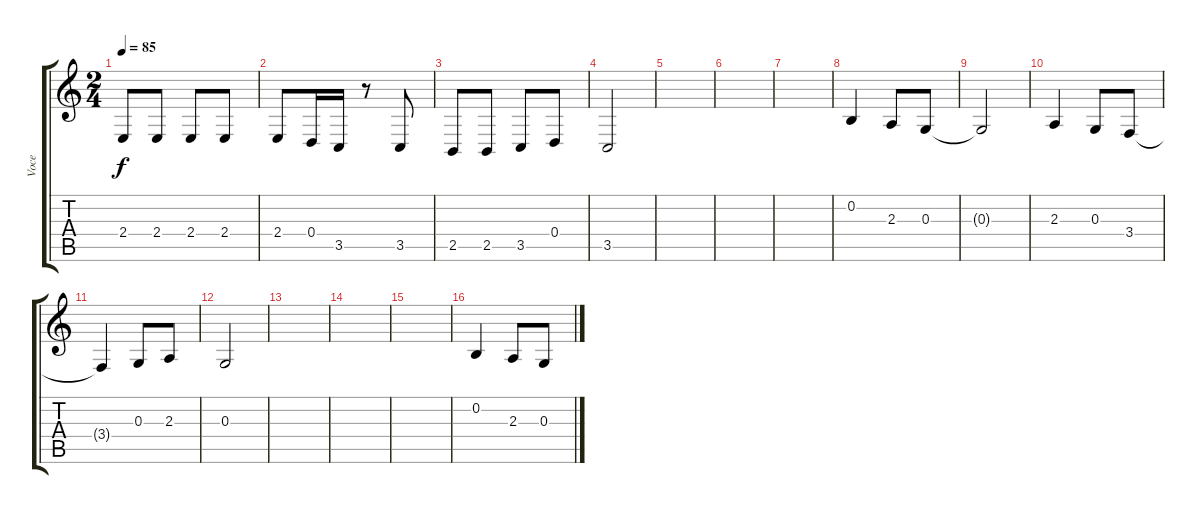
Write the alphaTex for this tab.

\track ("Voce" "Voce") {instrument lead2sawtooth}
\staff {score tabs}
\tuning (E4 B3 G3 D3 A2 E2) {hide}
\ts (2 4)
\tempo 85
\clef g2
\ks c
2.4.8{dy f} 2.4.8 2.4.8 2.4.8 |
2.4.8 0.4.16 3.5.16 r.8 3.5.8 |
2.5.8 2.5.8 3.5.8 0.4.8 |
3.5.2 |
|
|
|
0.2.4 2.3.8 0.3.8 |
0.3{t}.2 |
2.3.4 0.3.8 3.4.8 |
3.4{t}.4 0.3.8 2.3.8 |
0.3.2 |
|
|
|
0.2.4 2.3.8 0.3.8
